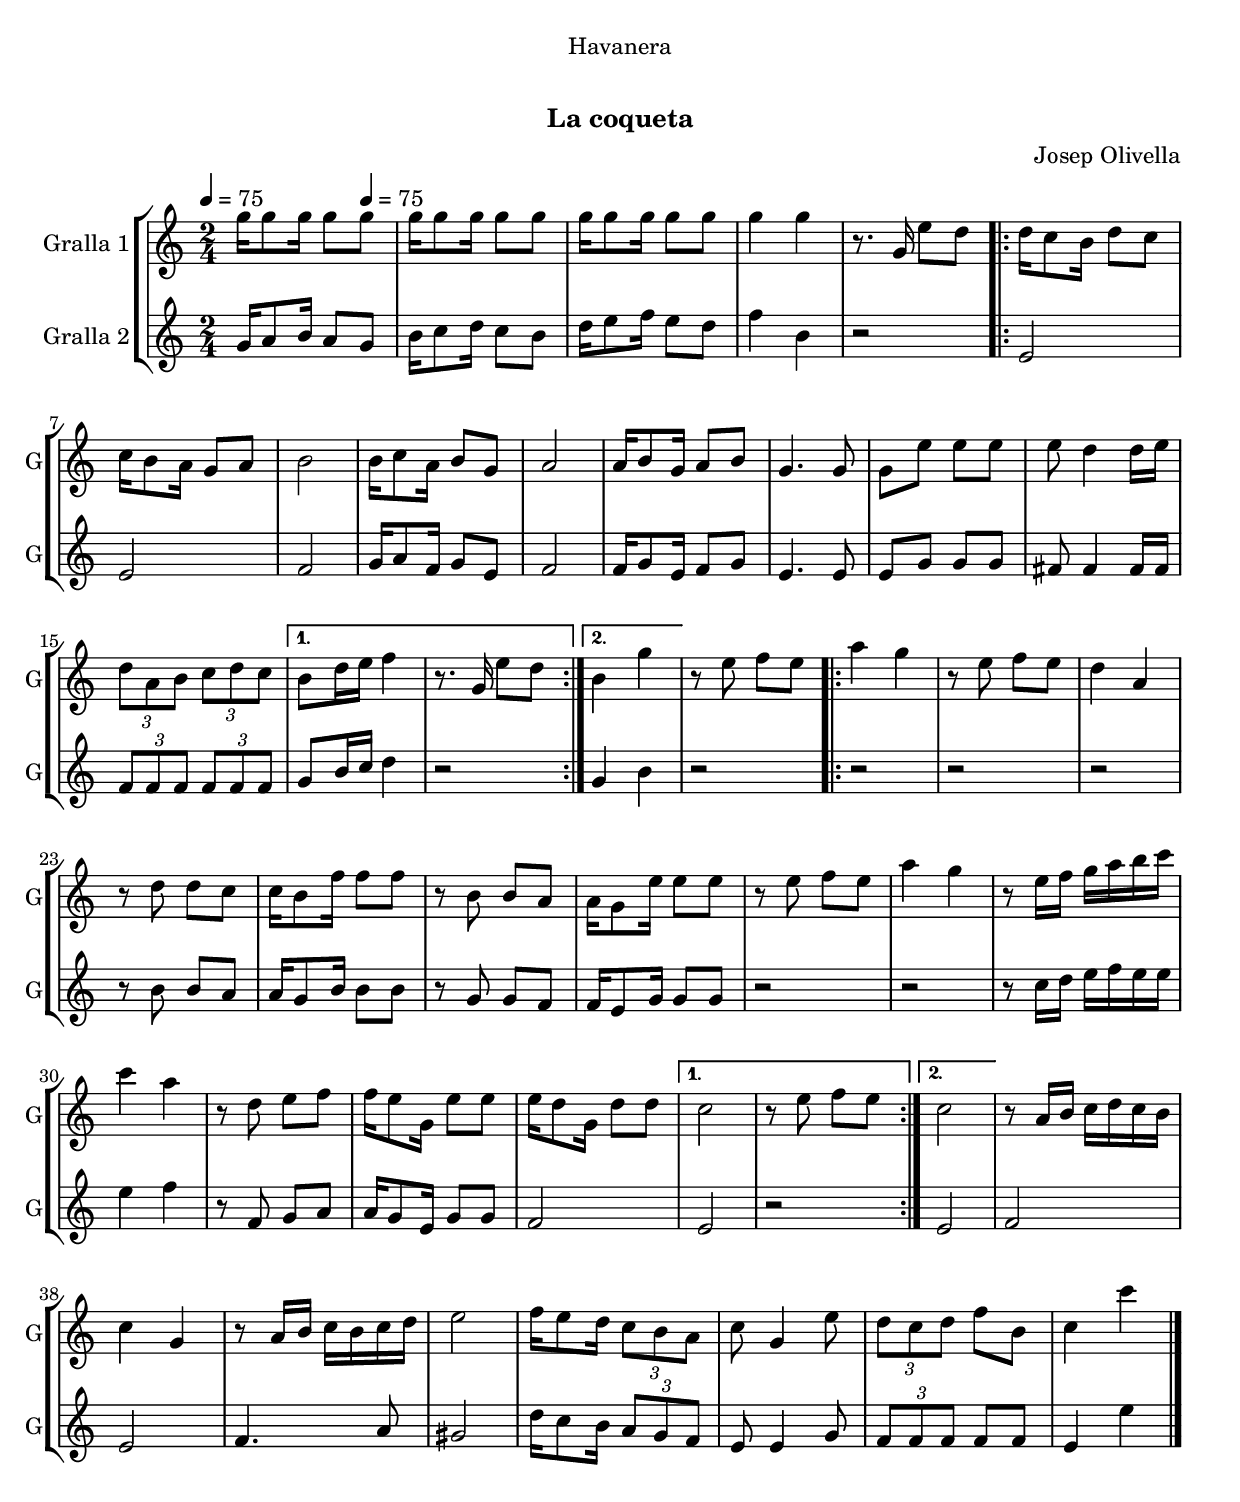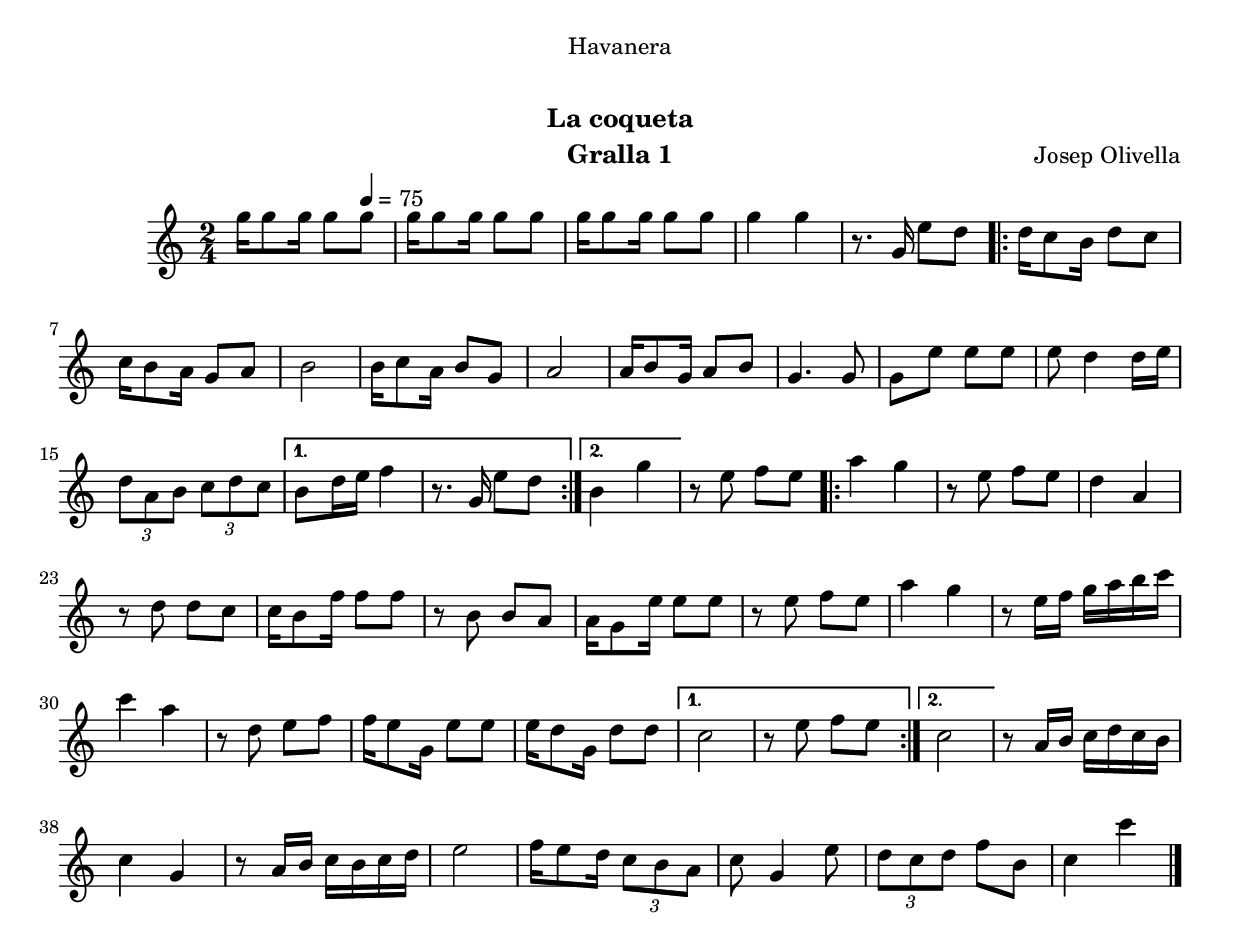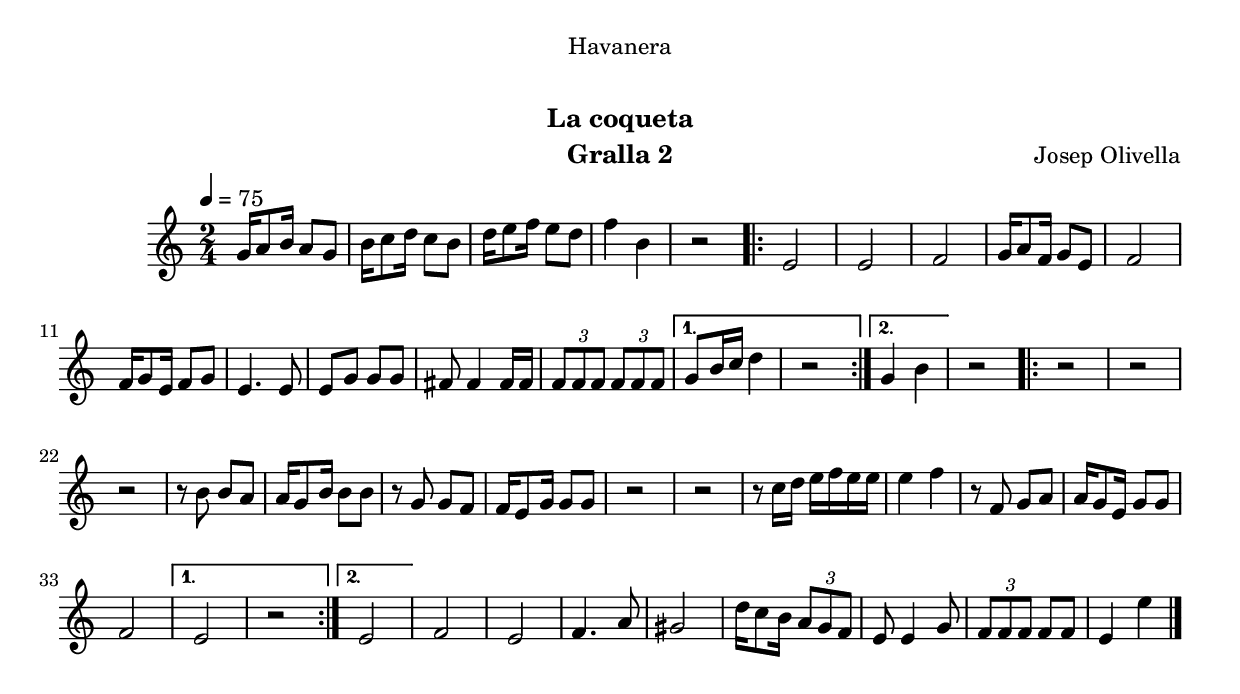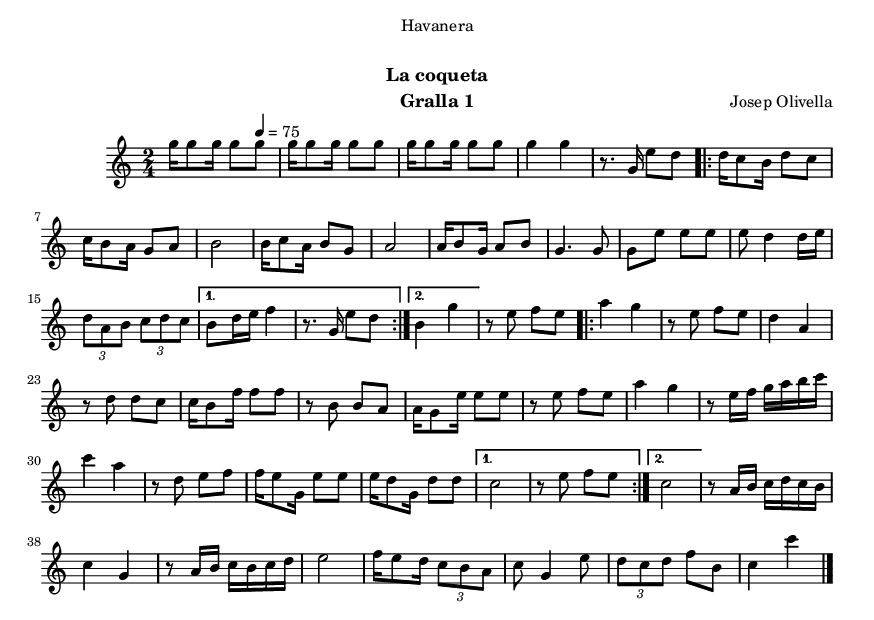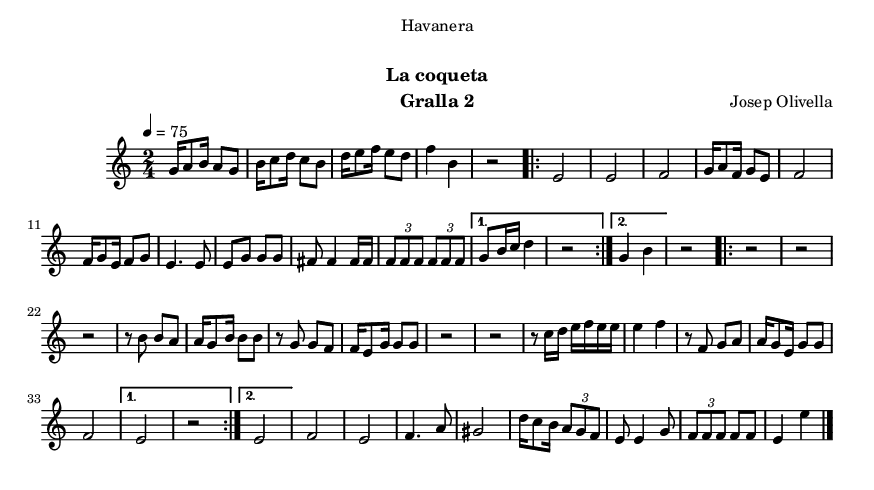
\version "2.16.0"

\header {
  dedication="Havanera"
  title="   "
  subtitle="La coqueta"
  subsubtitle=""
  poet=""
  meter=""
  piece=""
  composer="Josep Olivella"
  arranger=""
  opus=""
  instrument=""
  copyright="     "
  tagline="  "
}

liniaroAa =
\relative g''
{
  \clef treble
  \key c \major
  \time 2/4
  g16 g8 g16 g8 \tempo 4 = 75 g  |
  g16 g8 g16 g8 g  |
  g16 g8 g16 g8 g  |
  g4 g  |
  %05
  r8. g,16 e'8 d  |
  \repeat volta 2 { d16 c8 b16 d8 c  |
  c16 b8 a16 g8 a  |
  b2  |
  b16 c8 a16 b8 g  |
  %10
  a2  |
  a16 b8 g16 a8 b  |
  g4. g8  |
  g8 e' e e  |
  e8 d4 d16 e  |
  %15
  \times 2/3 { d8 a b } \times 2/3 { c d c } }
  \alternative { { b8 d16 e f4  |
  r8. g,16 e'8 d }
  { b4 g' } }
  r8 e f e  |
  %20
  \repeat volta 2 { a4 g  |
  r8 e f e  |
  d4 a  |
  r8 d d c  |
  c16 b8 f'16 f8 f  |
  %25
  r8 b, b a  |
  a16 g8 e'16 e8 e  |
  r8 e f e  |
  a4 g  |
  r8 e16 f g a b c  |
  %30
  c4 a  |
  r8 d, e f  |
  f16 e8 g,16 e'8 e  |
  e16 d8 g,16 d'8 d }
  \alternative { { c2  |
  %35
  r8 e f e }
  { c2 } }
  r8 a16 b c d c b  |
  c4 g  |
  r8 a16 b c b c d  |
  %40
  e2  |
  f16 e8 d16 \times 2/3 { c8 b a }  |
  c8 g4 e'8  |
  \times 2/3 { d8 c d } f b,  |
  c4 c'  \bar "|."
}

liniaroAb =
\relative g'
{
  \tempo 4 = 75
  \clef treble
  \key c \major
  \time 2/4
  g16 a8 b16 a8 g  |
  b16 c8 d16 c8 b  |
  d16 e8 f16 e8 d  |
  f4 b,  |
  %05
  r2  |
  \repeat volta 2 { e,2  |
  e2  |
  f2  |
  g16 a8 f16 g8 e  |
  %10
  f2  |
  f16 g8 e16 f8 g  |
  e4. e8  |
  e8 g g g  |
  fis8 fis4 fis16 fis  |
  %15
  \times 2/3 { f8 f f } \times 2/3 { f f f } }
  \alternative { { g8 b16 c d4  |
  r2 }
  { g,4 b } }
  r2  |
  %20
  \repeat volta 2 { r2  |
  r2  |
  r2  |
  r8 b b a  |
  a16 g8 b16 b8 b  |
  %25
  r8 g g f  |
  f16 e8 g16 g8 g  |
  r2  |
  r2  |
  r8 c16 d e f e e  |
  %30
  e4 f  |
  r8 f, g a  |
  a16 g8 e16 g8 g  |
  f2 }
  \alternative { { e2  |
  %35
  r2 }
  { e2 } }
  f2  |
  e2  |
  f4. a8  |
  %40
  gis2  |
  d'16 c8 b16 \times 2/3 { a8 g f }  |
  e8 e4 g8  |
  \times 2/3 { f8 f f } f f  |
  e4 e'  \bar "|."
}

\book {

\paper {
  print-page-number = false
}

\bookpart {
  \score {
    \new StaffGroup {
      \override Score.RehearsalMark #'self-alignment-X = #LEFT
      <<
        \new Staff \with {instrumentName = #"Gralla 1" shortInstrumentName = #"G"} \liniaroAa
        \new Staff \with {instrumentName = #"Gralla 2" shortInstrumentName = #"G"} \liniaroAb
      >>
    }
    \layout {}
  }\score { \unfoldRepeats
    \new StaffGroup {
      \override Score.RehearsalMark #'self-alignment-X = #LEFT
      <<
        \new Staff \with {instrumentName = #"Gralla 1" shortInstrumentName = #"G"} \liniaroAa
        \new Staff \with {instrumentName = #"Gralla 2" shortInstrumentName = #"G"} \liniaroAb
      >>
    }
    \midi {}
  }
}

\bookpart {
  \header {instrument="Gralla 1"}
  \score {
    \new StaffGroup {
      \override Score.RehearsalMark #'self-alignment-X = #LEFT
      <<
        \new Staff \liniaroAa
      >>
    }
    \layout {}
  }\score { \unfoldRepeats
    \new StaffGroup {
      \override Score.RehearsalMark #'self-alignment-X = #LEFT
      <<
        \new Staff \liniaroAa
      >>
    }
    \midi {}
  }
}

\bookpart {
  \header {instrument="Gralla 2"}
  \score {
    \new StaffGroup {
      \override Score.RehearsalMark #'self-alignment-X = #LEFT
      <<
        \new Staff \liniaroAb
      >>
    }
    \layout {}
  }\score { \unfoldRepeats
    \new StaffGroup {
      \override Score.RehearsalMark #'self-alignment-X = #LEFT
      <<
        \new Staff \liniaroAb
      >>
    }
    \midi {}
  }
}

}

\book {

\paper {
  print-page-number = false
  #(set-paper-size "a6landscape")
  #(layout-set-staff-size 14)
}

\bookpart {
  \header {instrument="Gralla 1"}
  \score {
    \new StaffGroup {
      \override Score.RehearsalMark #'self-alignment-X = #LEFT
      <<
        \new Staff \liniaroAa
      >>
    }
    \layout {}
  }
}

\bookpart {
  \header {instrument="Gralla 2"}
  \score {
    \new StaffGroup {
      \override Score.RehearsalMark #'self-alignment-X = #LEFT
      <<
        \new Staff \liniaroAb
      >>
    }
    \layout {}
  }
}

}

